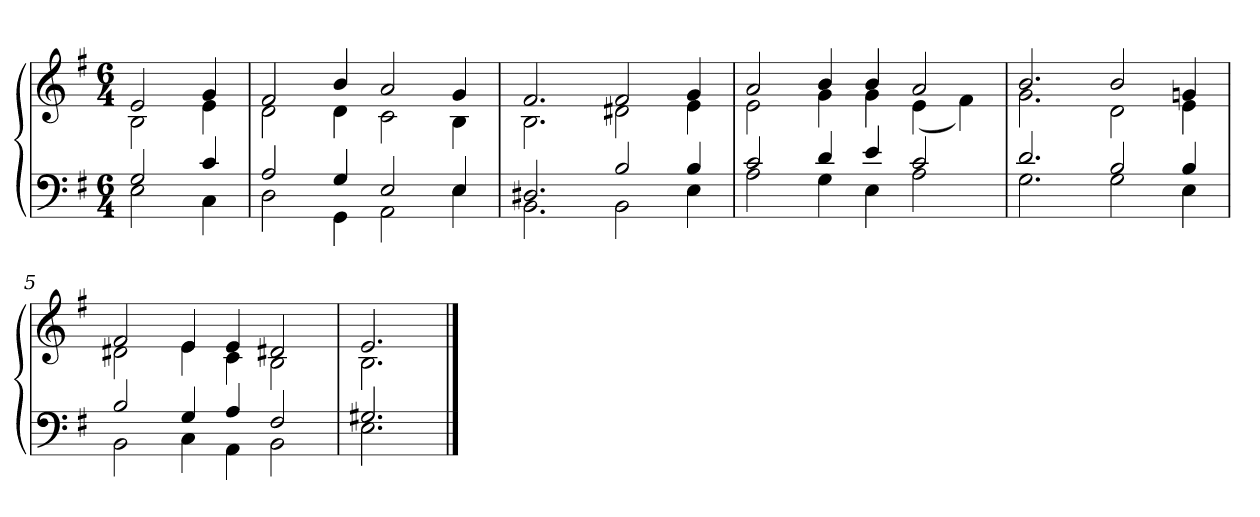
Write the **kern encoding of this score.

**kern	**kern
*part1	*part1
*staff2	*staff1
*clefF4	*clefG2
*k[f#]	*k[f#]
*e:	*e:
*M6/4	*M6/4
=	=
*^	*^
2G	2E	2e	2B
4c	4C	4g	4e
=1	=1	=1	=1
2A	2D	2f#	2d
4G	4GG	4b	4d
2E	2AA	2a	2c
4E	4E	4g	4B
=2	=2	=2	=2
2.D#X	2.BB	2.f#	2.B
2B	2BB	2f#	2d#X
4B	4E	4g	4e
=3	=3	=3	=3
2c	2A	2a	2e
4d	4G	4b	4g
4e	4E	4b	4g
2c	2A	2a	(4e
.	.	.	4f#)
=4	=4	=4	=4
2.d	2.G	2.b	2.g
2B	2G	2b	2d
4B	4E	4gn	4e
=5	=5	=5	=5
2B	2BB	2f#	2d#X
4G	4C	4e	4e
4A	4AA	4e	4c
2F#	2BB	2d#X	2B
=6	=6	=6	=6
2.G#X	2.E	2.e	2.B
*v	*v	*	*
*	*v	*v
==	==
*-	*-
